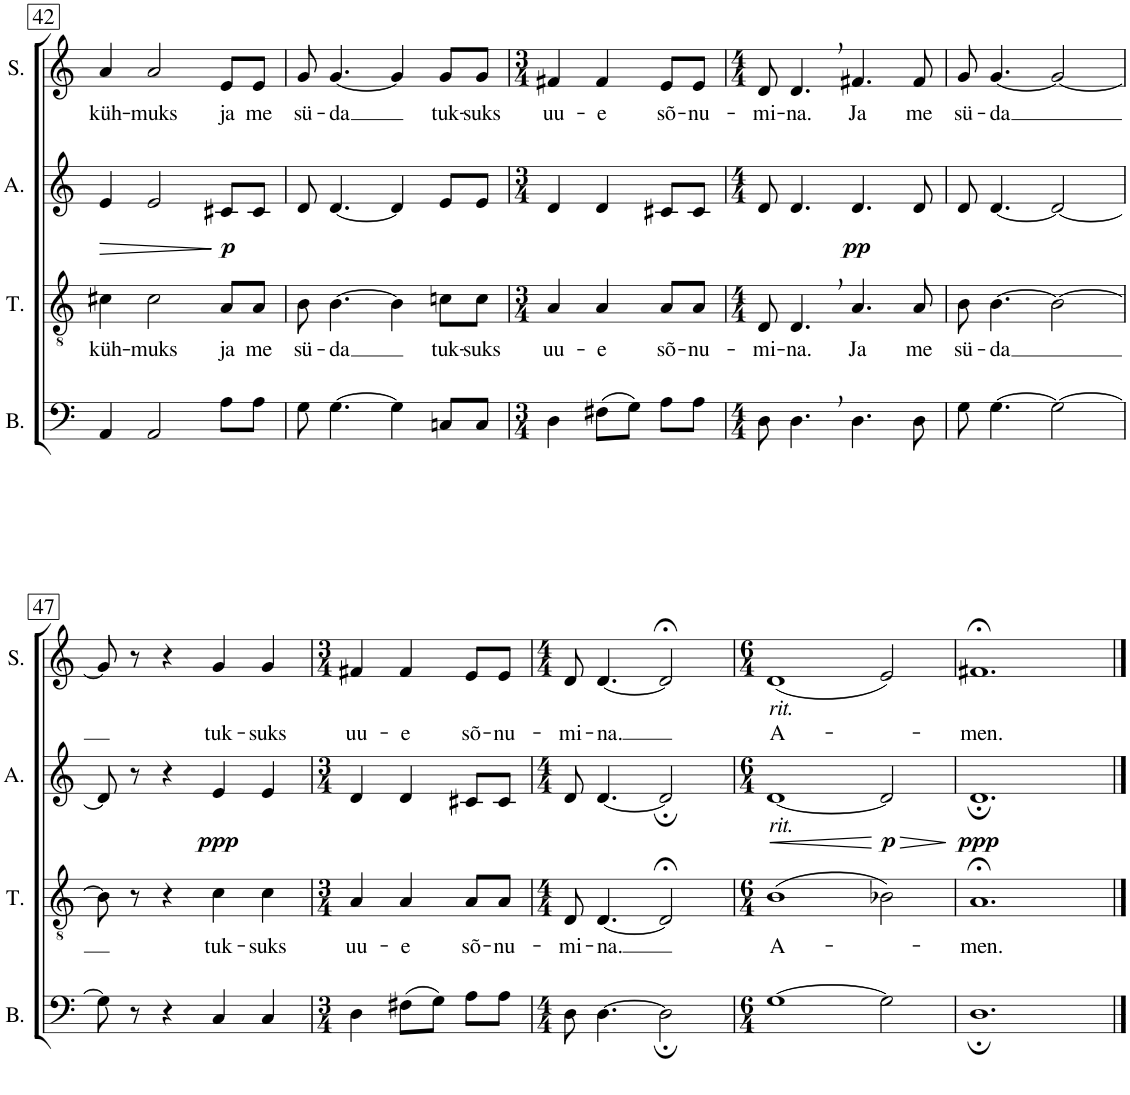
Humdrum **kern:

**kern	**kern	**text	**dynam	**kern	**kern	**text
*part4	*part3	*part3	*part3	*part2	*part1	*part1
*staff4	*staff3	*staff3	*staff3	*staff2	*staff1	*staff1
*I"Bass	*I"Tenor	*	*	*I"Alto	*I"Soprano	*
*I'B.	*I'T.	*	*	*I'A.	*I'S.	*
!!LO:PB:g=z
*clefF4	*clefGv2	*	*	*clefG2	*clefG2	*
*	*	*	*	*Trd1c2	*	*
*k[]	*k[]	*	*	*k[]	*k[]	*
*M4/4	*M4/4	*	*	*M4/4	*M4/4	*
=42	=42	=42	=42	=42	=42	=42
!	!	!LO:LY:b	!LO:HP:b	!	!	!LO:LY:b
4AA/	4c#X\	küh-	>	4e/	4a/	küh-
!	!	!LO:LY:b	!	!	!	!LO:LY:b
2AA/	2c#\	-muks	.	2e/	2a/	-muks
!	!	!LO:LY:b	!LO:DY:n=1:a	!	!	!LO:LY:b
8A\L	8A/L	ja	] p	8c#X/L	8e/L	ja
!	!	!LO:LY:b	!	!	!	!LO:LY:b
8A\J	8A/J	me	.	8c#/J	8e/J	me
=43	=43	=43	=43	=43	=43	=43
!	!	!LO:LY:b	!	!	!	!LO:LY:b
8G\	8B\	sü-	.	8d/	8g/	sü-
!	!	!LO:LY:b	!	!	!	!LO:LY:b
[4.G\	[4.B\	-da	.	[4.d/	[4.g/	-da
4G\]	4B\]	.	.	4d/]	4g/]	.
!	!	!LO:LY:b	!	!	!	!LO:LY:b
8Cn/L	8cn\L	tuk-	.	8e/L	8g/L	tuk-
!	!	!LO:LY:b	!	!	!	!LO:LY:b
8C/J	8c\J	-suks	.	8e/J	8g/J	-suks
=44	=44	=44	=44	=44	=44	=44
*M3/4	*M3/4	*	*	*M3/4	*M3/4	*
!	!	!LO:LY:b	!	!	!	!LO:LY:b
4D\	4A/	uu-	.	4d/	4f#X/	uu-
!	!	!LO:LY:b	!	!	!	!LO:LY:b
(8F#X\L	4A/	-e	.	4d/	4f#/	-e
8G\J)	.	.	.	.	.	.
!	!	!LO:LY:b	!	!	!	!LO:LY:b
8A\L	8A/L	sõ-	.	8c#X/L	8e/L	sõ-
!	!	!LO:LY:b	!	!	!	!LO:LY:b
8A\J	8A/J	-nu-	.	8c#/J	8e/J	-nu-
=45	=45	=45	=45	=45	=45	=45
*M4/4	*M4/4	*	*	*M4/4	*M4/4	*
!	!	!LO:LY:b	!	!	!	!LO:LY:b
8D\	8D/	-mi-	.	8d/	8d/	-mi-
!	!	!LO:LY:b	!	!	!	!LO:LY:b
4.D,\	4.D,/	-na.	.	4.d/	4.d,/	-na.
!	!	!LO:LY:b	!LO:DY:a	!	!	!LO:LY:b
4.D\	4.A/	Ja	pp	4.d/	4.f#X/	Ja
!	!	!LO:LY:b	!	!	!	!LO:LY:b
8D\	8A/	me	.	8d/	8f#/	me
=46	=46	=46	=46	=46	=46	=46
!	!	!LO:LY:b	!	!	!	!LO:LY:b
8G\	8B\	sü-	.	8d/	8g/	sü-
!	!	!LO:LY:b	!	!	!	!LO:LY:b
[4.G\	[4.B\	-da	.	[4.d/	[4.g/	-da
2G\_	2B\_	.	.	2d/_	2g/_	.
!!LO:LB:g=z
=47	=47	=47	=47	=47	=47	=47
8G\]	8B\]	.	.	8d/]	8g/]	.
8r	8r	.	.	8r	8r	.
4r	4r	.	.	4r	4r	.
!	!	!LO:LY:b	!LO:DY:a	!	!	!LO:LY:b
4C/	4c\	tuk-	ppp	4e/	4g/	tuk-
!	!	!LO:LY:b	!	!	!	!LO:LY:b
4C/	4c\	-suks	.	4e/	4g/	-suks
=48	=48	=48	=48	=48	=48	=48
*M3/4	*M3/4	*	*	*M3/4	*M3/4	*
!	!	!LO:LY:b	!	!	!	!LO:LY:b
4D\	4A/	uu-	.	4d/	4f#X/	uu-
!	!	!LO:LY:b	!	!	!	!LO:LY:b
(8F#X\L	4A/	-e	.	4d/	4f#/	-e
8G\J)	.	.	.	.	.	.
!	!	!LO:LY:b	!	!	!	!LO:LY:b
8A\L	8A/L	sõ-	.	8c#X/L	8e/L	sõ-
!	!	!LO:LY:b	!	!	!	!LO:LY:b
8A\J	8A/J	-nu-	.	8c#/J	8e/J	-nu-
=49	=49	=49	=49	=49	=49	=49
*M4/4	*M4/4	*	*	*M4/4	*M4/4	*
!	!	!LO:LY:b	!	!	!	!LO:LY:b
8D\	8D/	-mi-	.	8d/	8d/	-mi-
!	!	!LO:LY:b	!	!	!	!LO:LY:b
[4.D\	[4.D/	-na.	.	[4.d/	[4.d/	-na.
2D;\]	2D;</]	.	.	2d;/]	2d;</]	.
=50	=50	=50	=50	=50	=50	=50
*M6/4	*M6/4	*	*	*M6/4	*M6/4	*
!	!	!	!	!	!LO:TX:b:i:t=rit.	!
!	!	!	!	!LO:TX:b:i:t=rit.	!	!
!	!	!LO:LY:b	!LO:HP:b	!	!	!LO:LY:b
[1G	(1B	A-	<	[1d	(1d	A-
!	!	!	!LO:HP:n=1:b	!	!	!
!	!	!	!LO:DY:n=1:a	!	!	!
2G\]	2B-X\)	.	[ > p	2d/]	2e/)	.
.	.	.	]	.	.	.
=51	=51	=51	=51	=51	=51	=51
!	!	!LO:LY:b	!LO:DY:a	!	!	!LO:LY:b
1.D;	1.A;<	-men.	ppp	1.d;	1.f#X;<	-men.
==	==	==	==	==	==	==
*-	*-	*-	*-	*-	*-	*-
